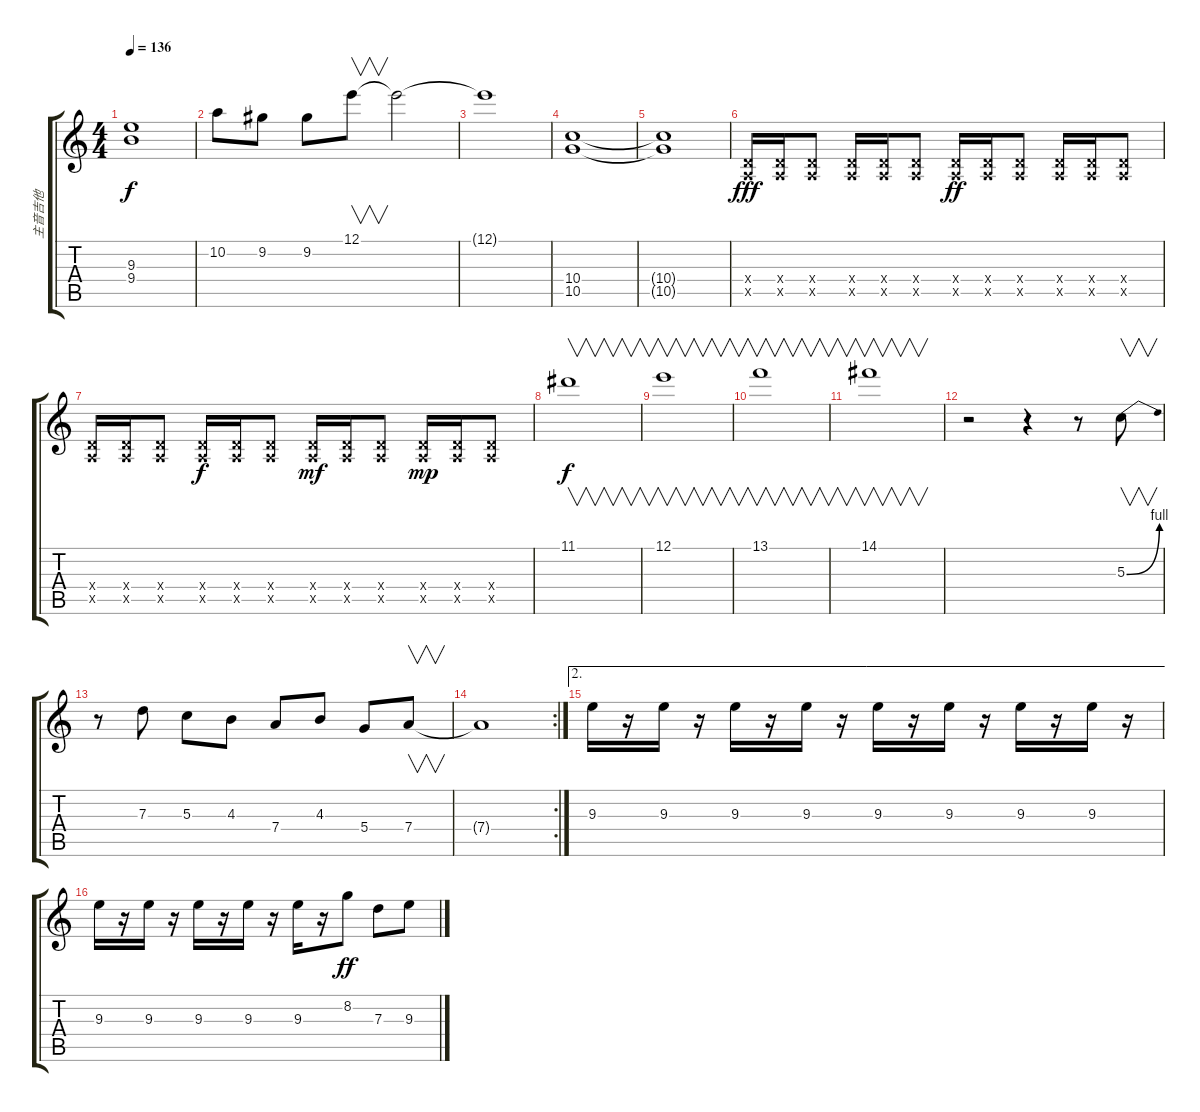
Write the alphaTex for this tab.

\track ("主音吉他" "主音吉他") {instrument overdrivenguitar}
\staff {score tabs}
\tuning (E4 B3 G3 D3 A2 E2) {hide}
\ts (4 4)
\tempo 136
\clef g2
\ks c
(9.3{t} 9.4{t}).1{dy f} |
10.2.8 9.2.8 9.2.8 12.1.8{v} 12.1{t}.2 |
12.1{t}.1 |
(10.4 10.5).1 |
(10.4{t} 10.5{t}).1 |
(0.4{x} 0.5{x}).16{dy fff} (0.4{x} 0.5{x}).16 (0.4{x} 0.5{x}).8 (0.4{x} 0.5{x}).16 (0.4{x} 0.5{x}).16 (0.4{x} 0.5{x}).8 (0.4{x} 0.5{x}).16{dy ff} (0.4{x} 0.5{x}).16 (0.4{x} 0.5{x}).8 (0.4{x} 0.5{x}).16 (0.4{x} 0.5{x}).16 (0.4{x} 0.5{x}).8 |
(0.4{x} 0.5{x}).16 (0.4{x} 0.5{x}).16 (0.4{x} 0.5{x}).8 (0.4{x} 0.5{x}).16{dy f} (0.4{x} 0.5{x}).16 (0.4{x} 0.5{x}).8 (0.4{x} 0.5{x}).16{dy mf} (0.4{x} 0.5{x}).16 (0.4{x} 0.5{x}).8 (0.4{x} 0.5{x}).16{dy mp} (0.4{x} 0.5{x}).16 (0.4{x} 0.5{x}).8 |
11.1.1{v dy f} |
12.1.1{v} |
13.1.1{v} |
14.1.1{v} |
r.2 r.4 r.8 5.3{be (bend 0 0 60 4)}.8{v} |
r.8 7.3.8 5.3.8 4.3.8 7.4.8 4.3.8 5.4.8 7.4.8{v} |
\rc 2
7.4{t}.1 |
\ae 2
9.3.16 r.16 9.3.16 r.16 9.3.16 r.16 9.3.16 r.16 9.3.16 r.16 9.3.16 r.16 9.3.16 r.16 9.3.16 r.16 |
9.3.16 r.16 9.3.16 r.16 9.3.16 r.16 9.3.16 r.16 9.3.16 r.16 8.2.8{dy ff} 7.3.8 9.3.8
